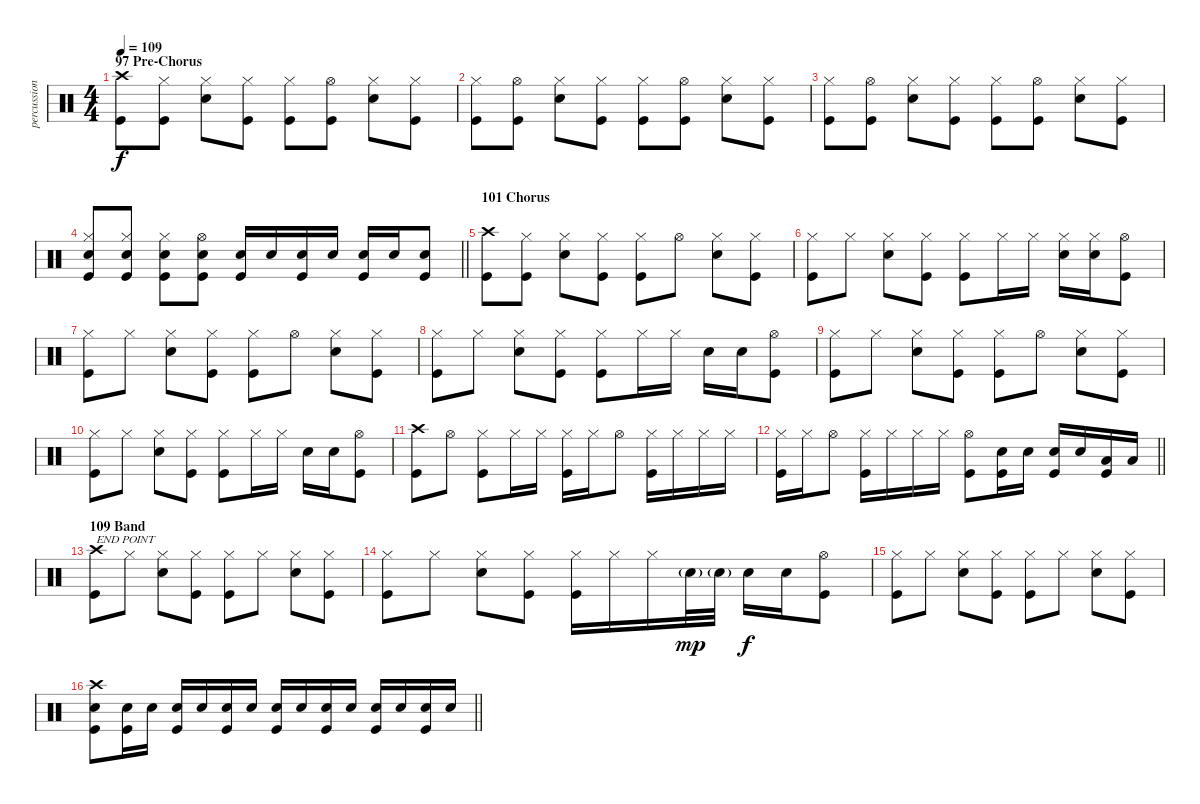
\track ("percussion" "percussion") {instrument percussion}
\staff {score}
\articulation defaults
\ts (4 4)
\section ("" "97 Pre-Chorus")
\tempo 109
\clef neutral
\ks c
("Crash high (hit)" "Kick (hit)").8{dy f} ("Hi-Hat (closed)" "Kick (hit)").8 ("Electric Snare (hit)" "Hi-Hat (closed)").8 ("Hi-Hat (closed)" "Kick (hit)").8 ("Hi-Hat (closed)" "Kick (hit)").8 ("Hi-Hat (open)" "Kick (hit)").8 ("Electric Snare (hit)" "Hi-Hat (closed)").8 ("Hi-Hat (closed)" "Kick (hit)").8 |
("Hi-Hat (closed)" "Kick (hit)").8 ("Hi-Hat (open)" "Kick (hit)").8 ("Electric Snare (hit)" "Hi-Hat (closed)").8 ("Hi-Hat (closed)" "Kick (hit)").8 ("Hi-Hat (closed)" "Kick (hit)").8 ("Hi-Hat (open)" "Kick (hit)").8 ("Electric Snare (hit)" "Hi-Hat (closed)").8 ("Hi-Hat (closed)" "Kick (hit)").8 |
("Hi-Hat (closed)" "Kick (hit)").8 ("Hi-Hat (open)" "Kick (hit)").8 ("Electric Snare (hit)" "Hi-Hat (closed)").8 ("Hi-Hat (closed)" "Kick (hit)").8 ("Hi-Hat (closed)" "Kick (hit)").8 ("Hi-Hat (open)" "Kick (hit)").8 ("Electric Snare (hit)" "Hi-Hat (closed)").8 ("Hi-Hat (closed)" "Kick (hit)").8 |
\barLineRight lightlight
("Electric Snare (hit)" "Hi-Hat (closed)" "Kick (hit)").8 ("Electric Snare (hit)" "Hi-Hat (closed)" "Kick (hit)").8 ("Electric Snare (hit)" "Hi-Hat (closed)" "Kick (hit)").8 ("Electric Snare (hit)" "Hi-Hat (open)" "Kick (hit)").8 ("Electric Snare (hit)" "Kick (hit)").16 "Electric Snare (hit)".16 ("Electric Snare (hit)" "Kick (hit)").16 "Electric Snare (hit)".16 ("Electric Snare (hit)" "Kick (hit)").16 "Electric Snare (hit)".16 ("Electric Snare (hit)" "Kick (hit)").8 |
\section ("" "101 Chorus")
("Crash high (hit)" "Kick (hit)").8 ("Hi-Hat (closed)" "Kick (hit)").8 ("Electric Snare (hit)" "Hi-Hat (closed)").8 ("Hi-Hat (closed)" "Kick (hit)").8 ("Hi-Hat (closed)" "Kick (hit)").8 "Hi-Hat (open)".8 ("Electric Snare (hit)" "Hi-Hat (closed)").8 ("Hi-Hat (closed)" "Kick (hit)").8 |
("Hi-Hat (closed)" "Kick (hit)").8 "Hi-Hat (closed)".8 ("Electric Snare (hit)" "Hi-Hat (closed)").8 ("Hi-Hat (closed)" "Kick (hit)").8 ("Hi-Hat (closed)" "Kick (hit)").8 "Hi-Hat (closed)".16 "Hi-Hat (closed)".16 ("Electric Snare (hit)" "Hi-Hat (closed)").16 ("Electric Snare (hit)" "Hi-Hat (closed)").16 ("Hi-Hat (open)" "Kick (hit)").8 |
("Hi-Hat (closed)" "Kick (hit)").8 "Hi-Hat (closed)".8 ("Electric Snare (hit)" "Hi-Hat (closed)").8 ("Hi-Hat (closed)" "Kick (hit)").8 ("Hi-Hat (closed)" "Kick (hit)").8 "Hi-Hat (open)".8 ("Electric Snare (hit)" "Hi-Hat (closed)").8 ("Hi-Hat (closed)" "Kick (hit)").8 |
("Hi-Hat (closed)" "Kick (hit)").8 "Hi-Hat (closed)".8 ("Electric Snare (hit)" "Hi-Hat (closed)").8 ("Hi-Hat (closed)" "Kick (hit)").8 ("Hi-Hat (closed)" "Kick (hit)").8 "Hi-Hat (closed)".16 "Hi-Hat (closed)".16 "Electric Snare (hit)".16 "Electric Snare (hit)".16 ("Hi-Hat (open)" "Kick (hit)").8 |
("Hi-Hat (closed)" "Kick (hit)").8 "Hi-Hat (closed)".8 ("Electric Snare (hit)" "Hi-Hat (closed)").8 ("Hi-Hat (closed)" "Kick (hit)").8 ("Hi-Hat (closed)" "Kick (hit)").8 "Hi-Hat (open)".8 ("Electric Snare (hit)" "Hi-Hat (closed)").8 ("Hi-Hat (closed)" "Kick (hit)").8 |
("Hi-Hat (closed)" "Kick (hit)").8 "Hi-Hat (closed)".8 ("Electric Snare (hit)" "Hi-Hat (closed)").8 ("Hi-Hat (closed)" "Kick (hit)").8 ("Hi-Hat (closed)" "Kick (hit)").8 "Hi-Hat (closed)".16 "Hi-Hat (closed)".16 "Electric Snare (hit)".16 "Electric Snare (hit)".16 ("Hi-Hat (open)" "Kick (hit)").8 |
("Crash high (hit)" "Kick (hit)").8 "Hi-Hat (open)".8 ("Hi-Hat (closed)" "Kick (hit)").8 "Hi-Hat (closed)".16 "Hi-Hat (closed)".16 ("Hi-Hat (closed)" "Kick (hit)").16 "Hi-Hat (closed)".16 "Hi-Hat (open)".8 ("Hi-Hat (closed)" "Kick (hit)").16 "Hi-Hat (closed)".16 "Hi-Hat (closed)".16 "Hi-Hat (closed)".16 |
\barLineRight lightlight
("Hi-Hat (closed)" "Kick (hit)").16 "Hi-Hat (closed)".16 "Hi-Hat (open)".8 ("Hi-Hat (closed)" "Kick (hit)").16 "Hi-Hat (closed)".16 "Hi-Hat (closed)".16 "Hi-Hat (closed)".16 ("Hi-Hat (open)" "Kick (hit)").8 ("Electric Snare (hit)" "Kick (hit)").16 "Electric Snare (hit)".16 ("Electric Snare (hit)" "Kick (hit)").16 "Electric Snare (hit)".16 ("Low Tom (hit)" "Kick (hit)").16 "Low Tom (hit)".16 |
\section ("" "109 Band")
("Crash high (hit)" "Kick (hit)").8{txt "END POINT"} "Hi-Hat (closed)".8 ("Electric Snare (hit)" "Hi-Hat (closed)").8 ("Hi-Hat (closed)" "Kick (hit)").8 ("Hi-Hat (closed)" "Kick (hit)").8 "Hi-Hat (closed)".8 ("Electric Snare (hit)" "Hi-Hat (closed)").8 ("Hi-Hat (closed)" "Kick (hit)").8 |
("Hi-Hat (closed)" "Kick (hit)").8 "Hi-Hat (closed)".8 ("Electric Snare (hit)" "Hi-Hat (closed)").8 ("Hi-Hat (closed)" "Kick (hit)").8 ("Hi-Hat (closed)" "Kick (hit)").16 "Hi-Hat (closed)".16 "Hi-Hat (closed)".16 "Electric Snare (hit)"{g}.32{dy mp} "Electric Snare (hit)"{g}.32 "Electric Snare (hit)".16{dy f} "Electric Snare (hit)".16 ("Hi-Hat (open)" "Kick (hit)").8 |
("Hi-Hat (closed)" "Kick (hit)").8 "Hi-Hat (closed)".8 ("Electric Snare (hit)" "Hi-Hat (closed)").8 ("Hi-Hat (closed)" "Kick (hit)").8 ("Hi-Hat (closed)" "Kick (hit)").8 "Hi-Hat (closed)".8 ("Electric Snare (hit)" "Hi-Hat (closed)").8 ("Hi-Hat (closed)" "Kick (hit)").8 |
\barLineRight lightlight
("Crash high (hit)" "Electric Snare (hit)" "Kick (hit)").8 ("Electric Snare (hit)" "Kick (hit)").16 "Electric Snare (hit)".16 ("Electric Snare (hit)" "Kick (hit)").16 "Electric Snare (hit)".16 ("Electric Snare (hit)" "Kick (hit)").16 "Electric Snare (hit)".16 ("Electric Snare (hit)" "Kick (hit)").16 "Electric Snare (hit)".16 ("Electric Snare (hit)" "Kick (hit)").16 "Electric Snare (hit)".16 ("Electric Snare (hit)" "Kick (hit)").16 "Electric Snare (hit)".16 ("Electric Snare (hit)" "Kick (hit)").16 "Electric Snare (hit)".16
